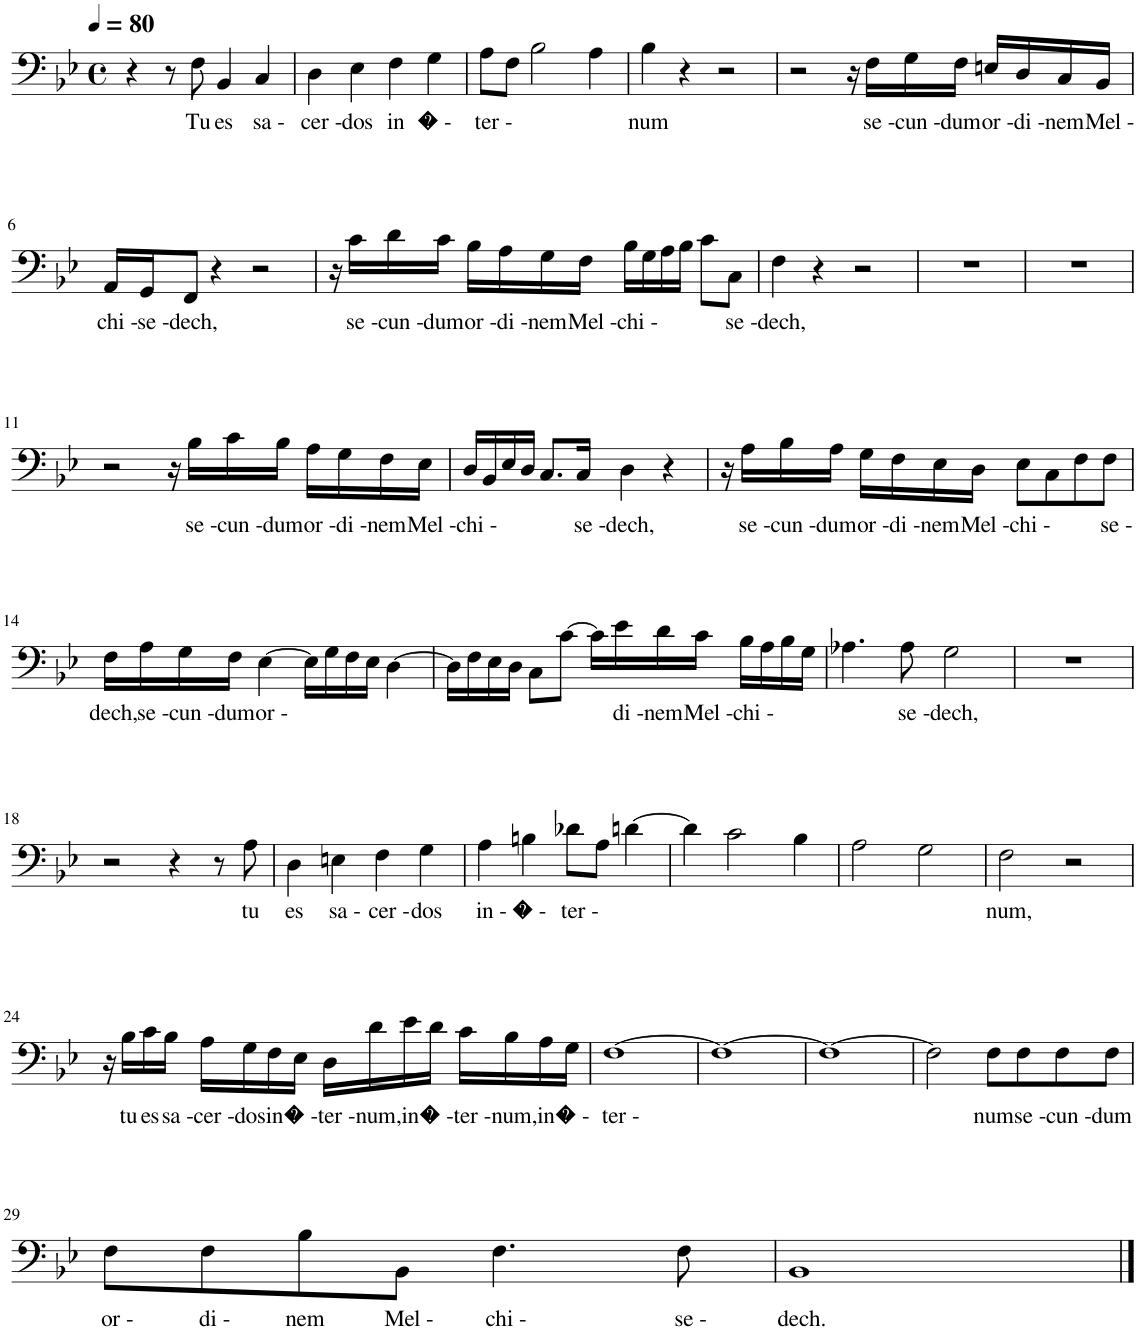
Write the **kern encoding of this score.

**kern	**text
*part1	*part1
*staff1	*staff1
*I"Baryton, Bass	*
*I'Bar.	*
*clefF4	*
*k[b-e-]	*
*M4/4	*
*met(c)	*
*MM80	*
=1	=1
4r	.
8r	.
!	!LO:LY:b
8F\	Tu
!	!LO:LY:b
4BB-/	es
!	!LO:LY:b
4C/	sa -
=2	=2
!	!LO:LY:b
4D\	cer -
!	!LO:LY:b
4E-\	dos
!	!LO:LY:b
4F\	in
!	!LO:LY:b
4G\	� -
=3	=3
!	!LO:LY:b
8A\L	ter -
8F\J	.
2B-\	.
4A\	.
=4	=4
!	!LO:LY:b
4B-\	num
4r	.
2r	.
=5	=5
2r	.
16r	.
!	!LO:LY:b
16F\LL	se -
!	!LO:LY:b
16G\	cun -
!	!LO:LY:b
16F\JJ	dum
!	!LO:LY:b
16En/LL	or -
!	!LO:LY:b
16D/	di -
!	!LO:LY:b
16C/	nem
!	!LO:LY:b
16BB-/JJ	Mel -
!!LO:LB:g=z
=6	=6
!	!LO:LY:b
16AA/LL	chi -
!	!LO:LY:b
16GG/J	se -
!	!LO:LY:b
8FF/J	dech,
4r	.
2r	.
=7	=7
16r	.
!	!LO:LY:b
16c\LL	se -
!	!LO:LY:b
16d\	cun -
!	!LO:LY:b
16c\JJ	dum
!	!LO:LY:b
16B-\LL	or -
!	!LO:LY:b
16A\	di -
!	!LO:LY:b
16G\	nem
!	!LO:LY:b
16F\JJ	Mel -
!	!LO:LY:b
16B-\LL	chi -
16G\	.
16A\	.
16B-\JJ	.
8c\L	.
!	!LO:LY:b
8C\J	se -
=8	=8
!	!LO:LY:b
4F\	dech,
4r	.
2r	.
=9	=9
1r	.
=10	=10
1r	.
!!LO:LB:g=z
=11	=11
2r	.
16r	.
!	!LO:LY:b
16B-\LL	se -
!	!LO:LY:b
16c\	cun -
!	!LO:LY:b
16B-\JJ	dum
!	!LO:LY:b
16A\LL	or -
!	!LO:LY:b
16G\	di -
!	!LO:LY:b
16F\	nem
!	!LO:LY:b
16E-\JJ	Mel -
=12	=12
!	!LO:LY:b
16D/LL	chi -
16BB-/	.
16E-/	.
16D/JJ	.
8.C/L	.
!	!LO:LY:b
16C/Jk	se -
!	!LO:LY:b
4D\	dech,
4r	.
=13	=13
16r	.
!	!LO:LY:b
16A\LL	se -
!	!LO:LY:b
16B-\	cun -
!	!LO:LY:b
16A\JJ	dum
!	!LO:LY:b
16G\LL	or -
!	!LO:LY:b
16F\	di -
!	!LO:LY:b
16E-\	nem
!	!LO:LY:b
16D\JJ	Mel -
!	!LO:LY:b
8E-\L	chi -
8C\	.
8F\	.
!	!LO:LY:b
8F\J	se -
!!LO:LB:g=z
=14	=14
!	!LO:LY:b
16F\LL	dech,
!	!LO:LY:b
16A\	se -
!	!LO:LY:b
16G\	cun -
!	!LO:LY:b
16F\JJ	dum
!	!LO:LY:b
[4E-\	or -
16E-\LL]	.
16G\	.
16F\	.
16E-\JJ	.
[4D\	.
=15	=15
16D\LL]	.
16F\	.
16E-\	.
16D\JJ	.
8C\L	.
[8c\J	.
16c\LL]	.
!	!LO:LY:b
16e-\	di -
!	!LO:LY:b
16d\	nem
!	!LO:LY:b
16c\JJ	Mel -
!	!LO:LY:b
16B-\LL	chi -
16A\	.
16B-\	.
16G\JJ	.
=16	=16
4.A-X\	.
!	!LO:LY:b
8A-\	se -
!	!LO:LY:b
2G\	dech,
=17	=17
1r	.
!!LO:LB:g=z
=18	=18
2r	.
4r	.
8r	.
!	!LO:LY:b
8A\	tu
=19	=19
!	!LO:LY:b
4D\	es
!	!LO:LY:b
4En\	sa -
!	!LO:LY:b
4F\	cer -
!	!LO:LY:b
4G\	dos
=20	=20
!	!LO:LY:b
4A\	in -
!	!LO:LY:b
4Bn\	� -
!	!LO:LY:b
8d-X\L	ter -
8A\J	.
[4dn\	.
=21	=21
4d\]	.
2c\	.
4B-\	.
=22	=22
2A\	.
2G\	.
=23	=23
!	!LO:LY:b
2F\	num,
2r	.
!!LO:LB:g=z
=24	=24
16r	.
!	!LO:LY:b
16B-\LL	tu
!	!LO:LY:b
16c\	es
!	!LO:LY:b
16B-\JJ	sa -
!	!LO:LY:b
16A\LL	cer -
!	!LO:LY:b
16G\	dos
!	!LO:LY:b
16F\	in
!	!LO:LY:b
16E-\JJ	� -
!	!LO:LY:b
16D\LL	ter -
!	!LO:LY:b
16d\	num,
!	!LO:LY:b
16e-\	in
!	!LO:LY:b
16d\JJ	� -
!	!LO:LY:b
16c\LL	ter -
!	!LO:LY:b
16B-\	num,
!	!LO:LY:b
16A\	in
!	!LO:LY:b
16G\JJ	� -
=25	=25
!	!LO:LY:b
[1F	ter -
=26	=26
1F_	.
=27	=27
1F_	.
=28	=28
2F\]	.
!	!LO:LY:b
8F\L	num
!	!LO:LY:b
8F\	se -
!	!LO:LY:b
8F\	cun -
!	!LO:LY:b
8F\J	dum
!!LO:LB:g=z
=29	=29
!	!LO:LY:b
8F\L	or -
!	!LO:LY:b
8F\	di -
!	!LO:LY:b
8B-\	nem
!	!LO:LY:b
8BB-\J	Mel -
!	!LO:LY:b
4.F\	chi -
!	!LO:LY:b
8F\	se -
=30	=30
!	!LO:LY:b
1BB-	dech.
==	==
*-	*-
